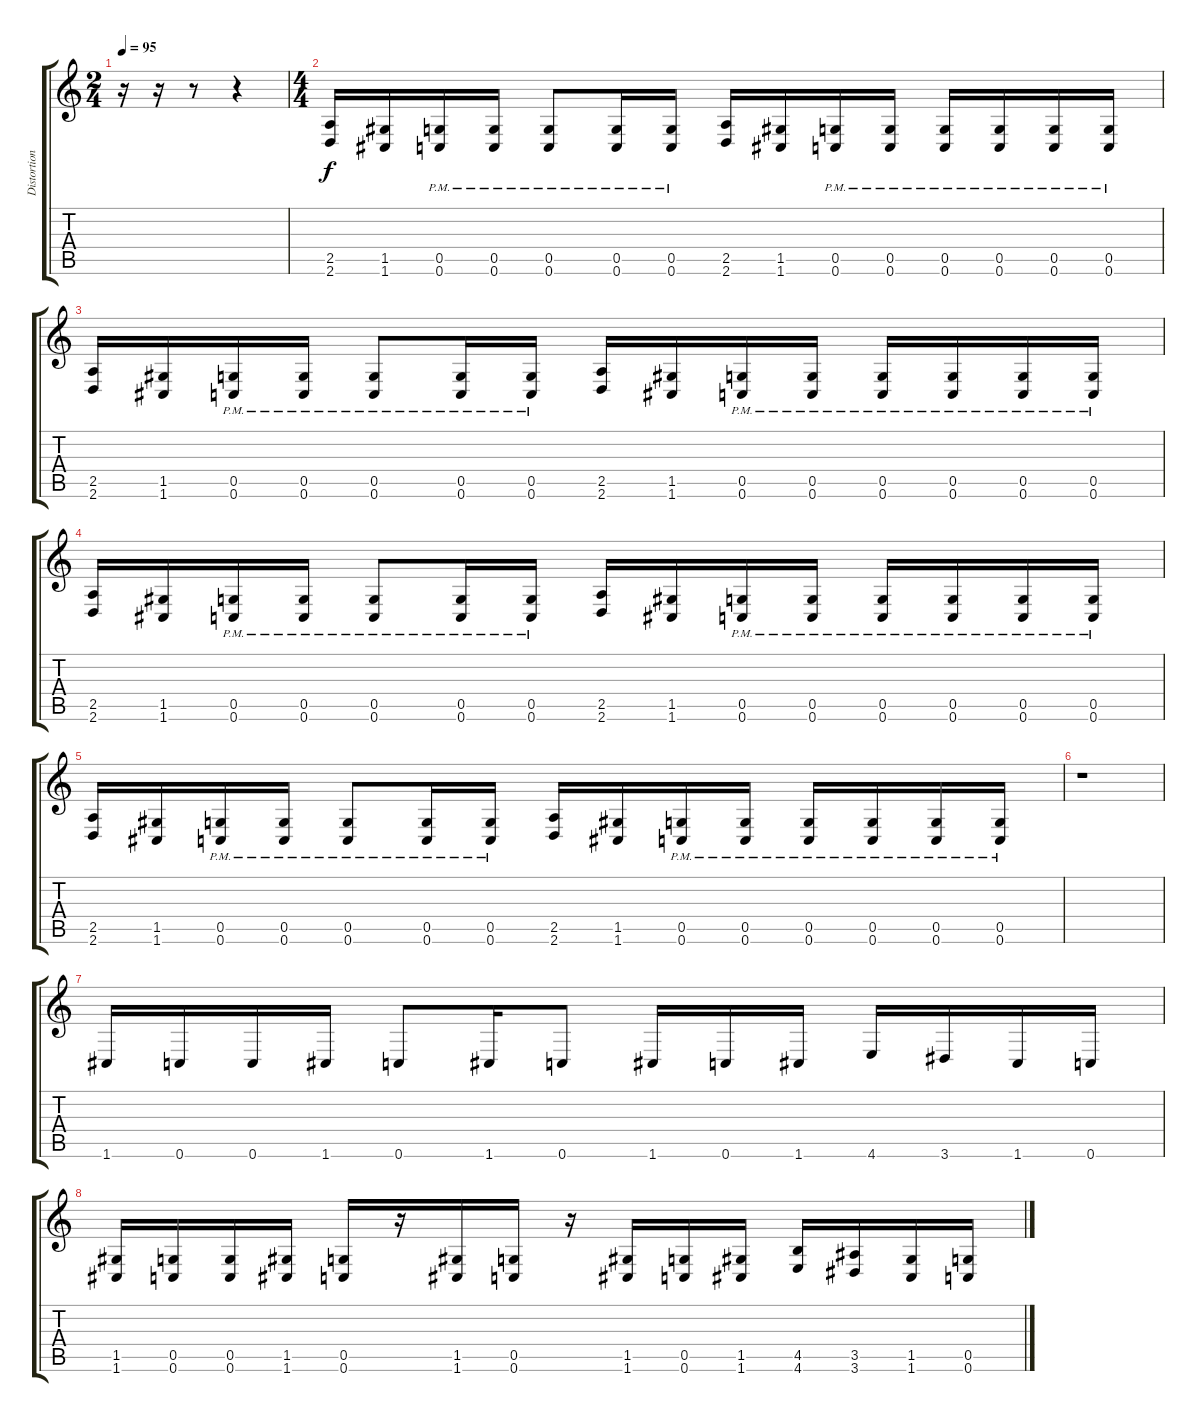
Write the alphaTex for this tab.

\track ("Distortion Guitar" "Distortion") {instrument distortionguitar}
\staff {score tabs}
\tuning (D4 A3 F3 C3 G2 C2) {hide}
\ts (2 4)
\tempo 95
\clef g2
\ks c
r.16{dy f} r.16 r.8 r.4 |
\ts (4 4)
(2.5 2.6).16 (1.5 1.6).16 (0.5{pm} 0.6{pm}).16 (0.5{pm} 0.6{pm}).16 (0.5{pm} 0.6{pm}).8 (0.5{pm} 0.6{pm}).16 (0.5{pm} 0.6{pm}).16 (2.5 2.6).16 (1.5 1.6).16 (0.5{pm} 0.6{pm}).16 (0.5{pm} 0.6{pm}).16 (0.5{pm} 0.6{pm}).16 (0.5{pm} 0.6{pm}).16 (0.5{pm} 0.6{pm}).16 (0.5{pm} 0.6{pm}).16 |
(2.5 2.6).16 (1.5 1.6).16 (0.5{pm} 0.6{pm}).16 (0.5{pm} 0.6{pm}).16 (0.5{pm} 0.6{pm}).8 (0.5{pm} 0.6{pm}).16 (0.5{pm} 0.6{pm}).16 (2.5 2.6).16 (1.5 1.6).16 (0.5{pm} 0.6{pm}).16 (0.5{pm} 0.6{pm}).16 (0.5{pm} 0.6{pm}).16 (0.5{pm} 0.6{pm}).16 (0.5{pm} 0.6{pm}).16 (0.5{pm} 0.6{pm}).16 |
(2.5 2.6).16 (1.5 1.6).16 (0.5{pm} 0.6{pm}).16 (0.5{pm} 0.6{pm}).16 (0.5{pm} 0.6{pm}).8 (0.5{pm} 0.6{pm}).16 (0.5{pm} 0.6{pm}).16 (2.5 2.6).16 (1.5 1.6).16 (0.5{pm} 0.6{pm}).16 (0.5{pm} 0.6{pm}).16 (0.5{pm} 0.6{pm}).16 (0.5{pm} 0.6{pm}).16 (0.5{pm} 0.6{pm}).16 (0.5{pm} 0.6{pm}).16 |
(2.5 2.6).16 (1.5 1.6).16 (0.5{pm} 0.6{pm}).16 (0.5{pm} 0.6{pm}).16 (0.5{pm} 0.6{pm}).8 (0.5{pm} 0.6{pm}).16 (0.5{pm} 0.6{pm}).16 (2.5 2.6).16 (1.5 1.6).16 (0.5{pm} 0.6{pm}).16 (0.5{pm} 0.6{pm}).16 (0.5{pm} 0.6{pm}).16 (0.5{pm} 0.6{pm}).16 (0.5{pm} 0.6{pm}).16 (0.5{pm} 0.6{pm}).16 |
r.1 |
1.6.16 0.6.16 0.6.16 1.6.16 0.6.8 1.6.16 0.6.8 1.6.16 0.6.16 1.6.16 4.6.16 3.6.16 1.6.16 0.6.16 |
(1.5 1.6).16 (0.5 0.6).16 (0.5 0.6).16 (1.5 1.6).16 (0.5 0.6).16 r.16 (1.5 1.6).16 (0.5 0.6).16 r.16 (1.5 1.6).16 (0.5 0.6).16 (1.5 1.6).16 (4.5 4.6).16 (3.5 3.6).16 (1.5 1.6).16 (0.5 0.6).16
